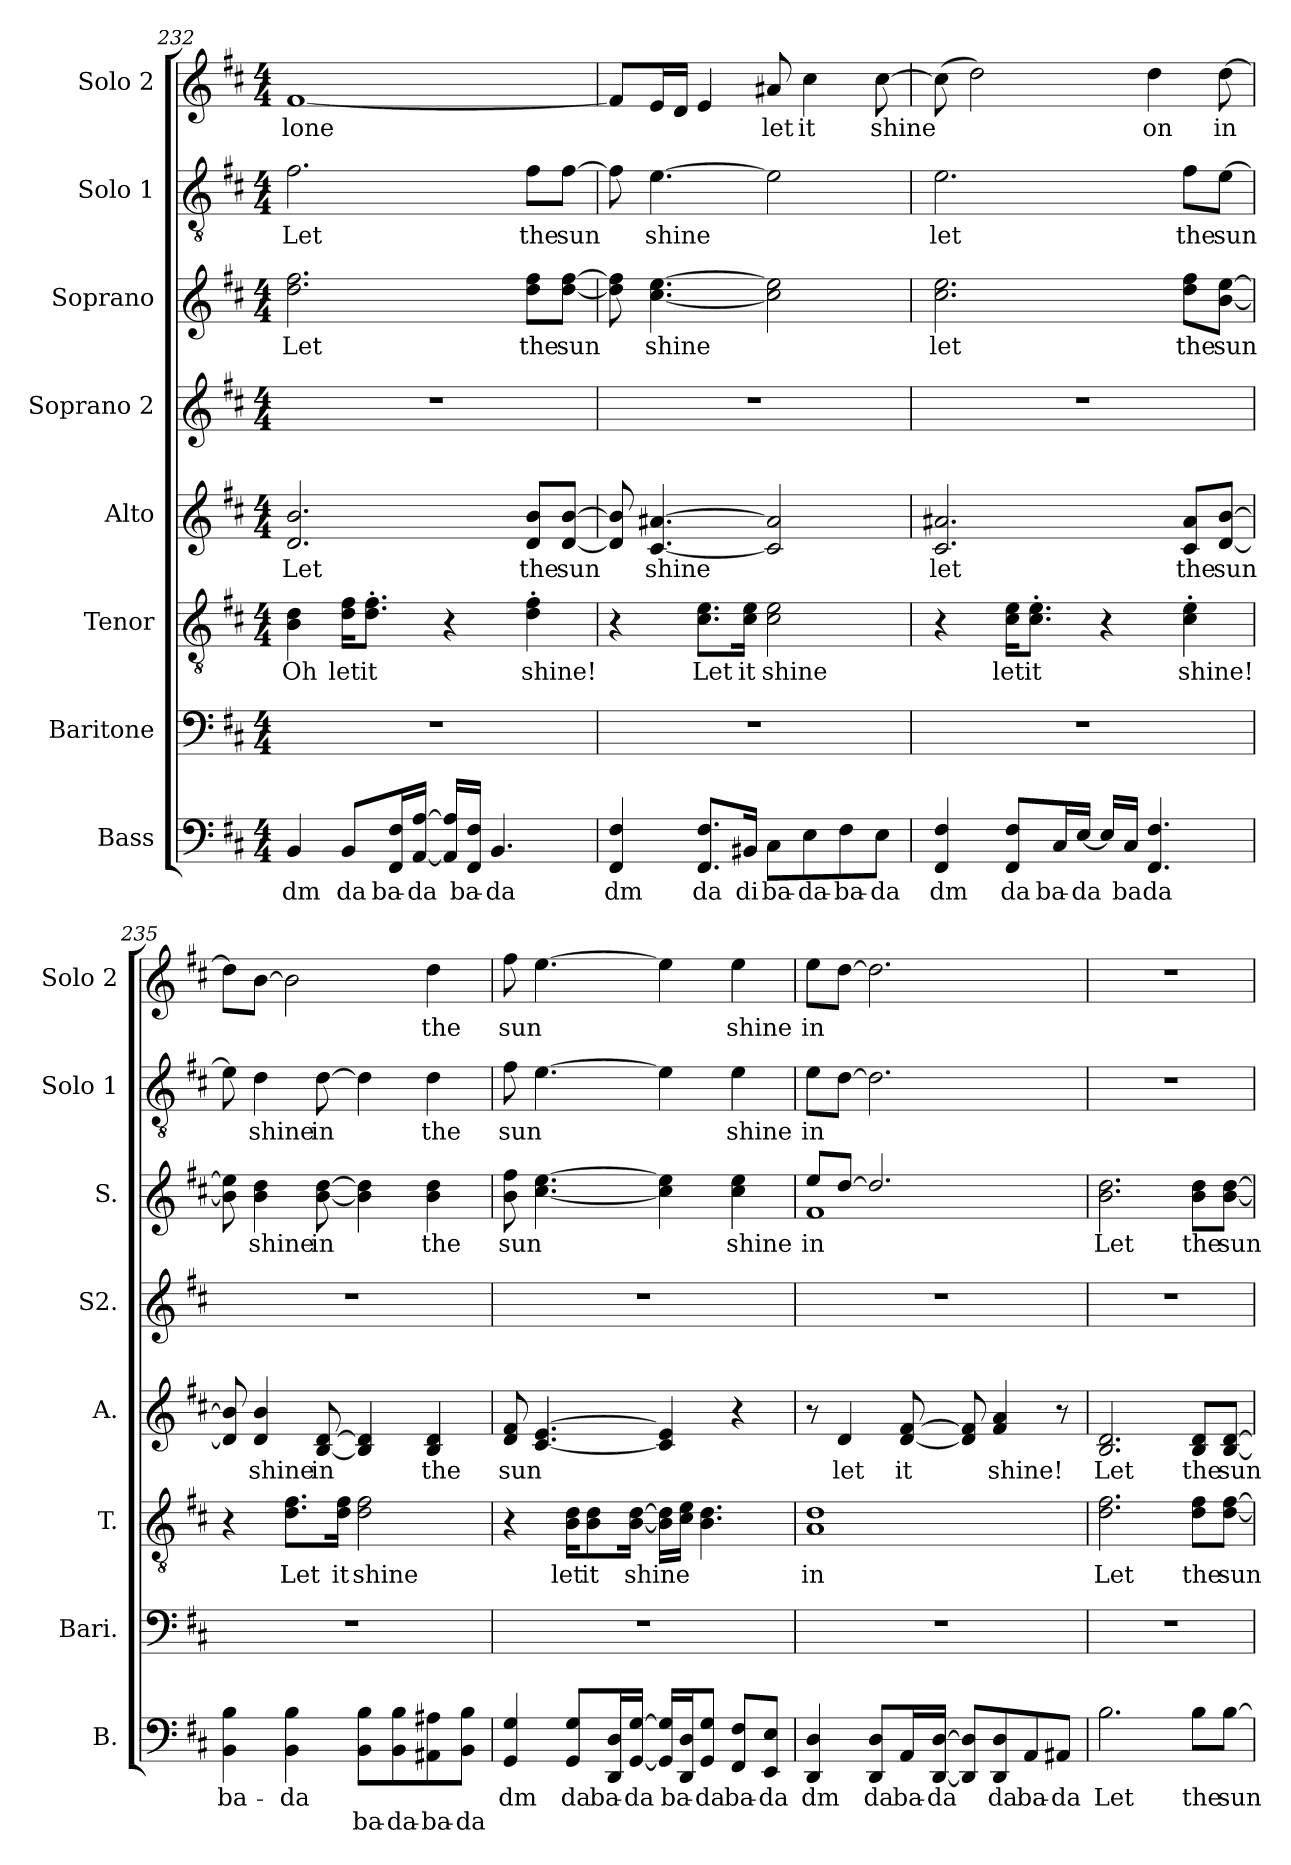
**kern	**text	**text	**kern	**kern	**text	**kern	**text	**kern	**kern	**text	**kern	**text	**kern	**text
*part8	*part8	*part8	*part7	*part6	*part6	*part5	*part5	*part4	*part3	*part3	*part2	*part2	*part1	*part1
*staff8	*staff8	*staff8	*staff7	*staff6	*staff6	*staff5	*staff5	*staff4	*staff3	*staff3	*staff2	*staff2	*staff1	*staff1
*I"Bass	*	*	*I"Baritone	*I"Tenor	*	*I"Alto	*	*I"Soprano 2	*I"Soprano	*	*I"Solo 1	*	*I"Solo 2	*
*I'B.	*	*	*I'Bari.	*I'T.	*	*I'A.	*	*I'S2.	*I'S.	*	*I'Solo 1	*	*I'Solo 2	*
*clefF4	*	*	*clefF4	*clefGv2	*	*clefG2	*	*clefG2	*clefG2	*	*clefGv2	*	*clefG2	*
*k[f#c#]	*	*	*k[f#c#]	*k[f#c#]	*	*k[f#c#]	*	*k[f#c#]	*k[f#c#]	*	*k[f#c#]	*	*k[f#c#]	*
*M4/4	*	*	*M4/4	*M4/4	*	*M4/4	*	*M4/4	*M4/4	*	*M4/4	*	*M4/4	*
=232	=232	=232	=232	=232	=232	=232	=232	=232	=232	=232	=232	=232	=232	=232
!	!LO:LY:b	!	!	!	!LO:LY:b	!	!LO:LY:b	!	!	!LO:LY:b	!	!LO:LY:b	!	!LO:LY:b
4BB/	dm	.	1r	4B\ 4d\	Oh	2.d/ 2.b/	Let	1r	2.dd\ 2.ff#\	Let	2.f#\	Let	[1f#	-lone
!	!LO:LY:b	!	!	!	!LO:LY:b	!	!	!	!	!	!	!	!	!
8BB/L	da	.	.	16d\ 16f#\KL	let	.	.	.	.	.	.	.	.	.
!	!	!	!	!	!LO:LY:b	!	!	!	!	!	!	!	!	!
.	.	.	.	8.d\' 8.f#\'J	it	.	.	.	.	.	.	.	.	.
!	!LO:LY:b	!	!	!	!	!	!	!	!	!	!	!	!	!
16FF#/ 16F#/L	ba-	.	.	.	.	.	.	.	.	.	.	.	.	.
!	!LO:LY:b	!	!	!	!	!	!	!	!	!	!	!	!	!
[16AA/ [16A/JJ	-da	.	.	.	.	.	.	.	.	.	.	.	.	.
16AA/] 16A/]LL	.	.	.	4r	.	.	.	.	.	.	.	.	.	.
!	!LO:LY:b	!	!	!	!	!	!	!	!	!	!	!	!	!
16FF#/ 16F#/JJ	ba-	.	.	.	.	.	.	.	.	.	.	.	.	.
!	!LO:LY:b	!	!	!	!	!	!	!	!	!	!	!	!	!
4.BB/	-da	.	.	.	.	.	.	.	.	.	.	.	.	.
!	!	!	!	!	!LO:LY:b	!	!LO:LY:b	!	!	!LO:LY:b	!	!LO:LY:b	!	!
.	.	.	.	4d\' 4f#\'	shine!	8d/ 8b/L	the	.	8dd\ 8ff#\L	the	8f#\L	the	.	.
!	!	!	!	!	!	!	!LO:LY:b	!	!	!LO:LY:b	!	!LO:LY:b	!	!
.	.	.	.	.	.	[8d/ [8b/J	sun	.	[8dd\ [8ff#\J	sun	[8f#\J	sun	.	.
=233	=233	=233	=233	=233	=233	=233	=233	=233	=233	=233	=233	=233	=233	=233
!	!LO:LY:b	!	!	!	!	!	!	!	!	!	!	!	!	!
4FF#/ 4F#/	dm	.	1r	4r	.	8d/] 8b/]	.	1r	8dd\] 8ff#\]	.	8f#\]	.	8f#/L]	.
!	!	!	!	!	!	!	!LO:LY:b	!	!	!LO:LY:b	!	!LO:LY:b	!	!
.	.	.	.	.	.	[4.c#/ [4.a#X/	shine	.	[4.cc#\ [4.ee\	shine	[4.e\	shine	16e/L	.
.	.	.	.	.	.	.	.	.	.	.	.	.	16d/JJ	.
!	!LO:LY:b	!	!	!	!LO:LY:b	!	!	!	!	!	!	!	!	!
8.FF#/ 8.F#/L	da	.	.	8.c#\ 8.e\L	Let	.	.	.	.	.	.	.	4e/	.
!	!LO:LY:b	!	!	!	!LO:LY:b	!	!	!	!	!	!	!	!	!
16BB#X/Jk	di	.	.	16c#\ 16e\Jk	it	.	.	.	.	.	.	.	.	.
!	!LO:LY:b	!	!	!	!LO:LY:b	!	!	!	!	!	!	!	!	!LO:LY:b
8C#\L	ba-	.	.	2c#\ 2e\	shine	2c#/] 2a#/]	.	.	2cc#\] 2ee\]	.	2e\]	.	8a#X/	let
!	!LO:LY:b	!	!	!	!	!	!	!	!	!	!	!	!	!LO:LY:b
8E\	-da-	.	.	.	.	.	.	.	.	.	.	.	4cc#\	it
!	!LO:LY:b	!	!	!	!	!	!	!	!	!	!	!	!	!
8F#\	-ba-	.	.	.	.	.	.	.	.	.	.	.	.	.
!	!LO:LY:b	!	!	!	!	!	!	!	!	!	!	!	!	!LO:LY:b
8E\J	-da	.	.	.	.	.	.	.	.	.	.	.	[8cc#\	shine
!!LO:LB:g=z
=234	=234	=234	=234	=234	=234	=234	=234	=234	=234	=234	=234	=234	=234	=234
!	!LO:LY:b	!	!	!	!	!	!LO:LY:b	!	!	!LO:LY:b	!	!LO:LY:b	!	!
4FF#/ 4F#/	dm	.	1r	4r	.	2.c#/ 2.a#X/	let	1r	2.cc#\ 2.ee\	let	2.e\	let	(>8cc#\]	.
.	.	.	.	.	.	.	.	.	.	.	.	.	2dd\)	.
!	!LO:LY:b	!	!	!	!LO:LY:b	!	!	!	!	!	!	!	!	!
8FF#/ 8F#/L	da	.	.	16c#\ 16e\KL	let	.	.	.	.	.	.	.	.	.
!	!	!	!	!	!LO:LY:b	!	!	!	!	!	!	!	!	!
.	.	.	.	8.c#\' 8.e\'J	it	.	.	.	.	.	.	.	.	.
!	!LO:LY:b	!	!	!	!	!	!	!	!	!	!	!	!	!
16C#/L	ba-	.	.	.	.	.	.	.	.	.	.	.	.	.
!	!LO:LY:b	!	!	!	!	!	!	!	!	!	!	!	!	!
[16E/JJ	-da	.	.	.	.	.	.	.	.	.	.	.	.	.
16E/LL]	.	.	.	4r	.	.	.	.	.	.	.	.	.	.
!	!LO:LY:b	!	!	!	!	!	!	!	!	!	!	!	!	!
16C#/JJ	ba	.	.	.	.	.	.	.	.	.	.	.	.	.
!	!LO:LY:b	!	!	!	!	!	!	!	!	!	!	!	!	!LO:LY:b
4.FF#/ 4.F#/	da	.	.	.	.	.	.	.	.	.	.	.	4dd\	on
!	!	!	!	!	!LO:LY:b	!	!LO:LY:b	!	!	!LO:LY:b	!	!LO:LY:b	!	!
.	.	.	.	4c#\' 4e\'	shine!	8c#/ 8a#/L	the	.	8dd\ 8ff#\L	the	8f#\L	the	.	.
!	!	!	!	!	!	!	!LO:LY:b	!	!	!LO:LY:b	!	!LO:LY:b	!	!LO:LY:b
.	.	.	.	.	.	[8d/ [8b/J	sun	.	[8b\ [8ee\J	sun	[8e\J	sun	[8dd\	in
=235	=235	=235	=235	=235	=235	=235	=235	=235	=235	=235	=235	=235	=235	=235
!	!LO:LY:b	!	!	!	!	!	!	!	!	!	!	!	!	!
4BB\ 4B\	ba-	.	1r	4r	.	8d/] 8b/]	.	1r	8b\] 8ee\]	.	8e\]	.	8dd\L]	.
!	!	!	!	!	!	!	!LO:LY:b	!	!	!LO:LY:b	!	!LO:LY:b	!	!
.	.	.	.	.	.	4d/ 4b/	shine	.	4b\ 4dd\	shine	4d\	shine	[8b\J	.
!	!LO:LY:b	!	!	!	!LO:LY:b	!	!	!	!	!	!	!	!	!
4BB\ 4B\	-da	.	.	8.d\ 8.f#\L	Let	.	.	.	.	.	.	.	2b\]	.
!	!	!	!	!	!	!	!LO:LY:b	!	!	!LO:LY:b	!	!LO:LY:b	!	!
.	.	.	.	.	.	[8B/ [8d/	in	.	[8b\ [8dd\	in	[8d\	in	.	.
!	!	!	!	!	!LO:LY:b	!	!	!	!	!	!	!	!	!
.	.	.	.	16d\ 16f#\Jk	it	.	.	.	.	.	.	.	.	.
!	!	!LO:LY:b	!	!	!LO:LY:b	!	!	!	!	!	!	!	!	!
8BB\ 8B\L	.	ba-	.	2d\ 2f#\	shine	4B/] 4d/]	.	.	4b\] 4dd\]	.	4d\]	.	.	.
!	!	!LO:LY:b	!	!	!	!	!	!	!	!	!	!	!	!
8BB\ 8B\	.	-da-	.	.	.	.	.	.	.	.	.	.	.	.
!	!	!LO:LY:b	!	!	!	!	!LO:LY:b	!	!	!LO:LY:b	!	!LO:LY:b	!	!LO:LY:b
8AA#X\ 8A#X\	.	-ba-	.	.	.	4B/ 4d/	the	.	4b\ 4dd\	the	4d\	the	4dd\	the
!	!	!LO:LY:b	!	!	!	!	!	!	!	!	!	!	!	!
8BB\ 8B\J	.	-da	.	.	.	.	.	.	.	.	.	.	.	.
=236	=236	=236	=236	=236	=236	=236	=236	=236	=236	=236	=236	=236	=236	=236
!	!LO:LY:b	!	!	!	!	!	!LO:LY:b	!	!	!LO:LY:b	!	!LO:LY:b	!	!LO:LY:b
4GG/ 4G/	dm	.	1r	4r	.	8d/ 8f#/	sun	1r	8b\ 8ff#\	sun	8f#\	sun	8ff#\	sun
.	.	.	.	.	.	[4.c#/ [4.e/	.	.	[4.cc#\ [4.ee\	.	[4.e\	.	[4.ee\	.
!	!LO:LY:b	!	!	!	!LO:LY:b	!	!	!	!	!	!	!	!	!
8GG/ 8G/L	da	.	.	16B\ 16d\KL	let	.	.	.	.	.	.	.	.	.
!	!	!	!	!	!LO:LY:b	!	!	!	!	!	!	!	!	!
.	.	.	.	8B\ 8d\	it	.	.	.	.	.	.	.	.	.
!	!LO:LY:b	!	!	!	!	!	!	!	!	!	!	!	!	!
16DD/ 16D/L	ba-	.	.	.	.	.	.	.	.	.	.	.	.	.
!	!LO:LY:b	!	!	!	!LO:LY:b	!	!	!	!	!	!	!	!	!
[16GG/ [16G/JJ	-da	.	.	[16B\ [16d\Jk	shine	.	.	.	.	.	.	.	.	.
16GG/] 16G/]LL	.	.	.	16B\] 16d\]LL	.	4c#/] 4e/]	.	.	4cc#\] 4ee\]	.	4e\]	.	4ee\]	.
!	!LO:LY:b	!	!	!	!	!	!	!	!	!	!	!	!	!
16DD/ 16D/J	ba-	.	.	16c#\ 16e\JJ	.	.	.	.	.	.	.	.	.	.
!	!LO:LY:b	!	!	!	!	!	!	!	!	!	!	!	!	!
8GG/ 8G/J	-da	.	.	4.B\ 4.d\	.	.	.	.	.	.	.	.	.	.
!	!LO:LY:b	!	!	!	!	!	!	!	!	!LO:LY:b	!	!LO:LY:b	!	!LO:LY:b
8FF#/ 8F#/L	ba-	.	.	.	.	4r	.	.	4cc#\ 4ee\	shine	4e\	shine	4ee\	shine
!	!LO:LY:b	!	!	!	!	!	!	!	!	!	!	!	!	!
8EE/ 8E/J	-da	.	.	.	.	.	.	.	.	.	.	.	.	.
!!LO:PB:g=z
=237	=237	=237	=237	=237	=237	=237	=237	=237	=237	=237	=237	=237	=237	=237
!	!LO:LY:b	!	!	!	!LO:LY:b	!	!	!	!	!LO:LY:b	!	!LO:LY:b	!	!LO:LY:b
*	*	*	*	*^	*	*	*	*	*^	*	*	*	*	*
4DD/ 4D/	dm	.	1r	1d	1A	in	8r	.	1r	8ee/L	1f#	in	8e\L	in	8ee\L	in
!	!	!	!	!	!	!	!	!LO:LY:b	!	!	!	!	!	!	!	!
.	.	.	.	.	.	.	4d/	let	.	[8dd/J	.	.	[8d\J	.	[8dd\J	.
!	!LO:LY:b	!	!	!	!	!	!	!	!	!	!	!	!	!	!	!
8DD/ 8D/L	da	.	.	.	.	.	.	.	.	2.dd/]	.	.	2.d\]	.	2.dd\]	.
!	!LO:LY:b	!	!	!	!	!	!	!LO:LY:b	!	!	!	!	!	!	!	!
16AA/L	ba-	.	.	.	.	.	[8d/ [8f#/	it	.	.	.	.	.	.	.	.
!	!LO:LY:b	!	!	!	!	!	!	!	!	!	!	!	!	!	!	!
[16DD/ [16D/JJ	-da	.	.	.	.	.	.	.	.	.	.	.	.	.	.	.
8DD/] 8D/]L	.	.	.	.	.	.	8d/] 8f#/]	.	.	.	.	.	.	.	.	.
!	!LO:LY:b	!	!	!	!	!	!	!LO:LY:b	!	!	!	!	!	!	!	!
8DD/ 8D/	da	.	.	.	.	.	4f#/ 4a/	shine!	.	.	.	.	.	.	.	.
!	!LO:LY:b	!	!	!	!	!	!	!	!	!	!	!	!	!	!	!
8AA/	ba-	.	.	.	.	.	.	.	.	.	.	.	.	.	.	.
!	!LO:LY:b	!	!	!	!	!	!	!	!	!	!	!	!	!	!	!
8AA#X/J	-da	.	.	.	.	.	8r	.	.	.	.	.	.	.	.	.
*	*	*	*	*v	*v	*	*	*	*	*v	*v	*	*	*	*	*
=238	=238	=238	=238	=238	=238	=238	=238	=238	=238	=238	=238	=238	=238	=238
!	!LO:LY:b	!	!	!	!LO:LY:b	!	!LO:LY:b	!	!	!LO:LY:b	!	!	!	!
2.B\	Let	.	1r	2.d\ 2.f#\	Let	2.B/ 2.d/	Let	1r	2.b\ 2.dd\	Let	1r	.	1r	.
!	!LO:LY:b	!	!	!	!LO:LY:b	!	!LO:LY:b	!	!	!LO:LY:b	!	!	!	!
8B\L	the	.	.	8d\ 8f#\L	the	8B/ 8d/L	the	.	8b\ 8dd\L	the	.	.	.	.
!	!LO:LY:b	!	!	!	!LO:LY:b	!	!LO:LY:b	!	!	!LO:LY:b	!	!	!	!
[8B\J	sun	.	.	[8d\ [8f#\J	sun	[8B/ [8d/J	sun	.	[8b\ [8dd\J	sun	.	.	.	.
=	=	=	=	=	=	=	=	=	=	=	=	=	=	=
*-	*-	*-	*-	*-	*-	*-	*-	*-	*-	*-	*-	*-	*-	*-
